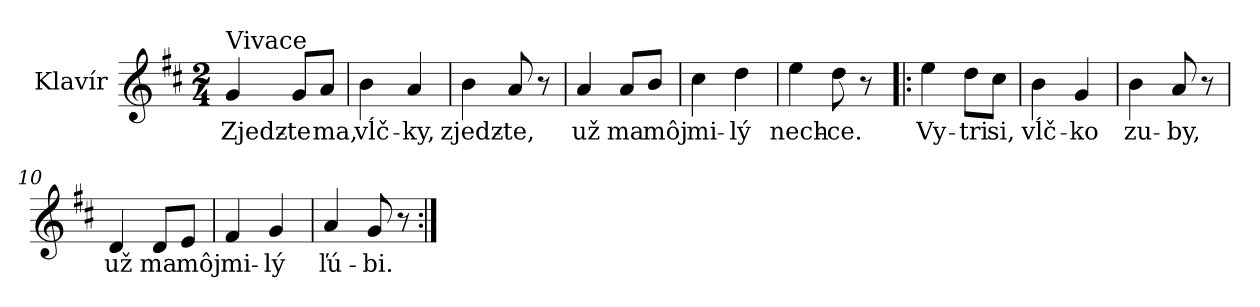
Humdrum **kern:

**kern	**text
*part1	*part1
*staff1	*staff1
*I"Klavír	*
*I'Kl.	*
*clefG2	*
*k[f#c#]	*
*M2/4	*
=1	=1
!LO:TX:a:t=Vivace	!
!	!LO:LY:b
4g/	Zjedz-
!	!LO:LY:b
8g/L	-te
!	!LO:LY:b
8a/J	ma,
=2	=2
!	!LO:LY:b
4b\	vĺč-
!	!LO:LY:b
4a/	-ky,
=3	=3
!	!LO:LY:b
4b\	zjedz-
!	!LO:LY:b
8a/	-te,
8r	.
=4	=4
!	!LO:LY:b
4a/	už
!	!LO:LY:b
8a/L	ma
!	!LO:LY:b
8b/J	môj
=5	=5
!	!LO:LY:b
4cc#\	mi-
!	!LO:LY:b
4dd\	-lý
=6	=6
!	!LO:LY:b
4ee\	nech-
!	!LO:LY:b
8dd\	-ce.
8r	.
!!LO:LB:g=z
=7!|:	=7!|:
!	!LO:LY:b
4ee\	Vy-
!	!LO:LY:b
8dd\L	-tri
!	!LO:LY:b
8cc#\J	si,
=8	=8
!	!LO:LY:b
4b\	vĺč-
!	!LO:LY:b
4g/	-ko
=9	=9
!	!LO:LY:b
4b\	zu-
!	!LO:LY:b
8a/	-by,
8r	.
=10	=10
!	!LO:LY:b
4d/	už
!	!LO:LY:b
8d/L	ma
!	!LO:LY:b
8e/J	môj
=11	=11
!	!LO:LY:b
4f#/	mi-
!	!LO:LY:b
4g/	-lý
=12	=12
!	!LO:LY:b
4a/	ľú-
!	!LO:LY:b
8g/	-bi.
8r	.
=:|!	=:|!
*-	*-
